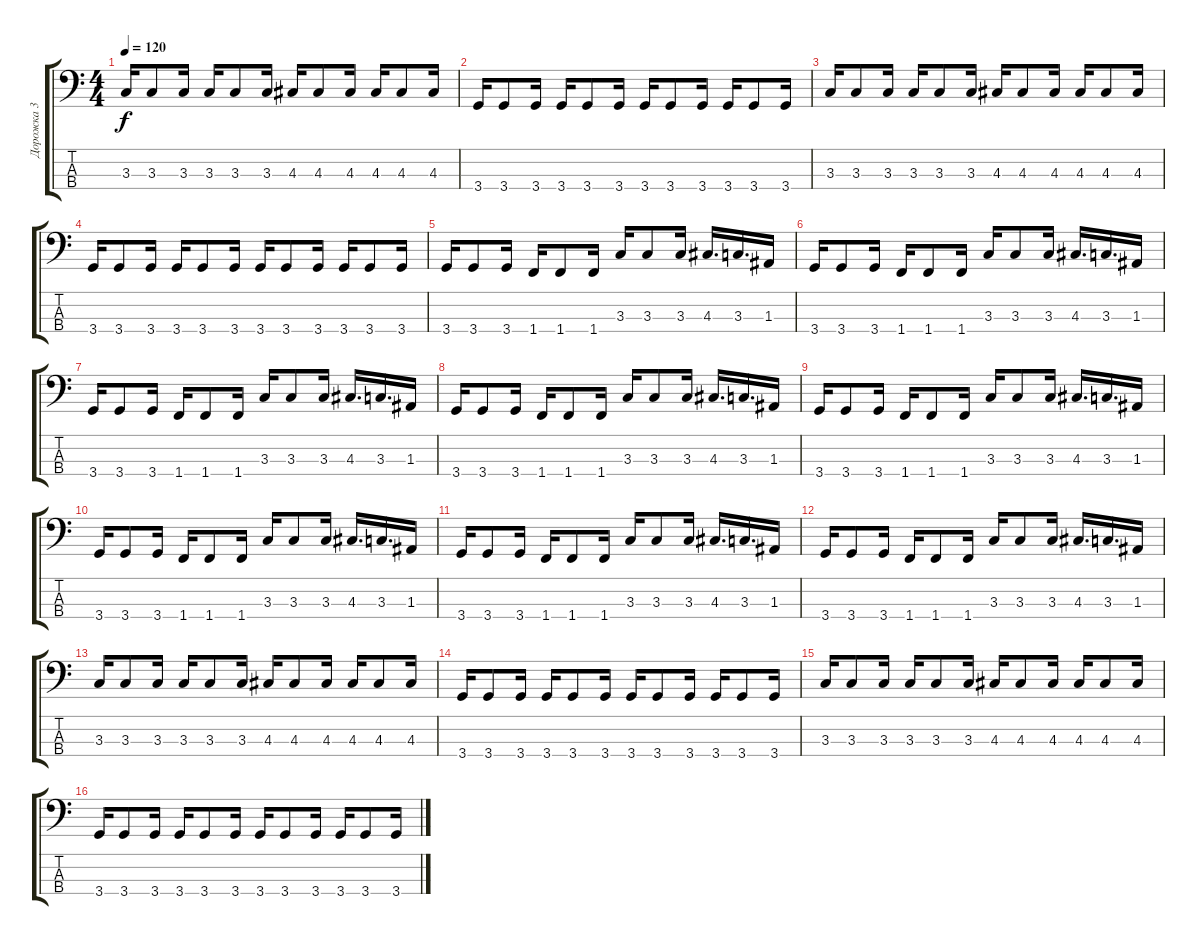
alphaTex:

\track ("Дорожка 3" "Дорожка 3") {instrument slapbass2}
\staff {score tabs}
\tuning (G2 D2 A1 E1) {hide}
\ts (4 4)
\tempo 120
\clef f4
\ks c
3.3.16{dy f} 3.3.8 3.3.16 3.3.16 3.3.8 3.3.16 4.3.16 4.3.8 4.3.16 4.3.16 4.3.8 4.3.16 |
3.4.16 3.4.8 3.4.16 3.4.16 3.4.8 3.4.16 3.4.16 3.4.8 3.4.16 3.4.16 3.4.8 3.4.16 |
3.3.16 3.3.8 3.3.16 3.3.16 3.3.8 3.3.16 4.3.16 4.3.8 4.3.16 4.3.16 4.3.8 4.3.16 |
3.4.16 3.4.8 3.4.16 3.4.16 3.4.8 3.4.16 3.4.16 3.4.8 3.4.16 3.4.16 3.4.8 3.4.16 |
3.4.16 3.4.8 3.4.16 1.4.16 1.4.8 1.4.16 3.3.16 3.3.8 3.3.16 4.3.16{d} 3.3.16{d} 1.3.16 |
3.4.16 3.4.8 3.4.16 1.4.16 1.4.8 1.4.16 3.3.16 3.3.8 3.3.16 4.3.16{d} 3.3.16{d} 1.3.16 |
3.4.16 3.4.8 3.4.16 1.4.16 1.4.8 1.4.16 3.3.16 3.3.8 3.3.16 4.3.16{d} 3.3.16{d} 1.3.16 |
3.4.16 3.4.8 3.4.16 1.4.16 1.4.8 1.4.16 3.3.16 3.3.8 3.3.16 4.3.16{d} 3.3.16{d} 1.3.16 |
3.4.16 3.4.8 3.4.16 1.4.16 1.4.8 1.4.16 3.3.16 3.3.8 3.3.16 4.3.16{d} 3.3.16{d} 1.3.16 |
3.4.16 3.4.8 3.4.16 1.4.16 1.4.8 1.4.16 3.3.16 3.3.8 3.3.16 4.3.16{d} 3.3.16{d} 1.3.16 |
3.4.16 3.4.8 3.4.16 1.4.16 1.4.8 1.4.16 3.3.16 3.3.8 3.3.16 4.3.16{d} 3.3.16{d} 1.3.16 |
3.4.16 3.4.8 3.4.16 1.4.16 1.4.8 1.4.16 3.3.16 3.3.8 3.3.16 4.3.16{d} 3.3.16{d} 1.3.16 |
3.3.16 3.3.8 3.3.16 3.3.16 3.3.8 3.3.16 4.3.16 4.3.8 4.3.16 4.3.16 4.3.8 4.3.16 |
3.4.16 3.4.8 3.4.16 3.4.16 3.4.8 3.4.16 3.4.16 3.4.8 3.4.16 3.4.16 3.4.8 3.4.16 |
3.3.16 3.3.8 3.3.16 3.3.16 3.3.8 3.3.16 4.3.16 4.3.8 4.3.16 4.3.16 4.3.8 4.3.16 |
3.4.16 3.4.8 3.4.16 3.4.16 3.4.8 3.4.16 3.4.16 3.4.8 3.4.16 3.4.16 3.4.8 3.4.16
